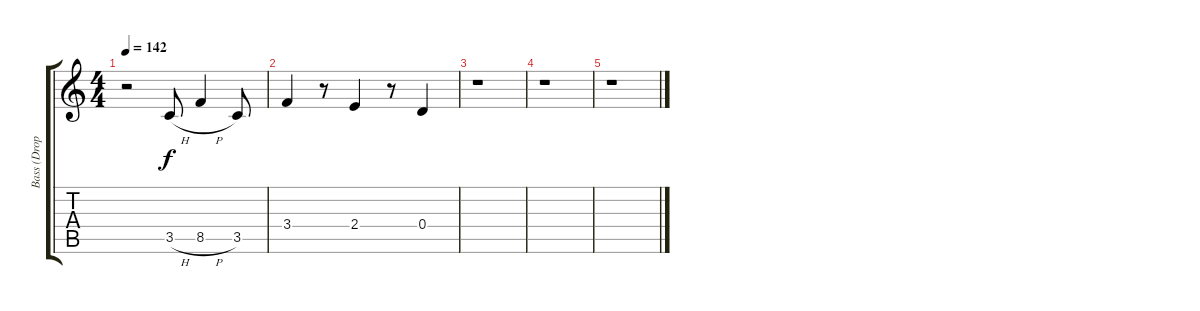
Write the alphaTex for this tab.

\track ("Bass (Drop C)" "Bass (Drop") {instrument electricbasspick}
\staff {score tabs}
\tuning (E4 B3 G3 D3 A2 C2) {hide}
\ts (4 4)
\tempo 142
\clef g2
\ks c
r.2{dy f} 3.5{h}.8 8.5{h}.4 3.5.8 |
3.4.4 r.8 2.4.4 r.8 0.4.4 |
r.1 |
r.1 |
r.1
